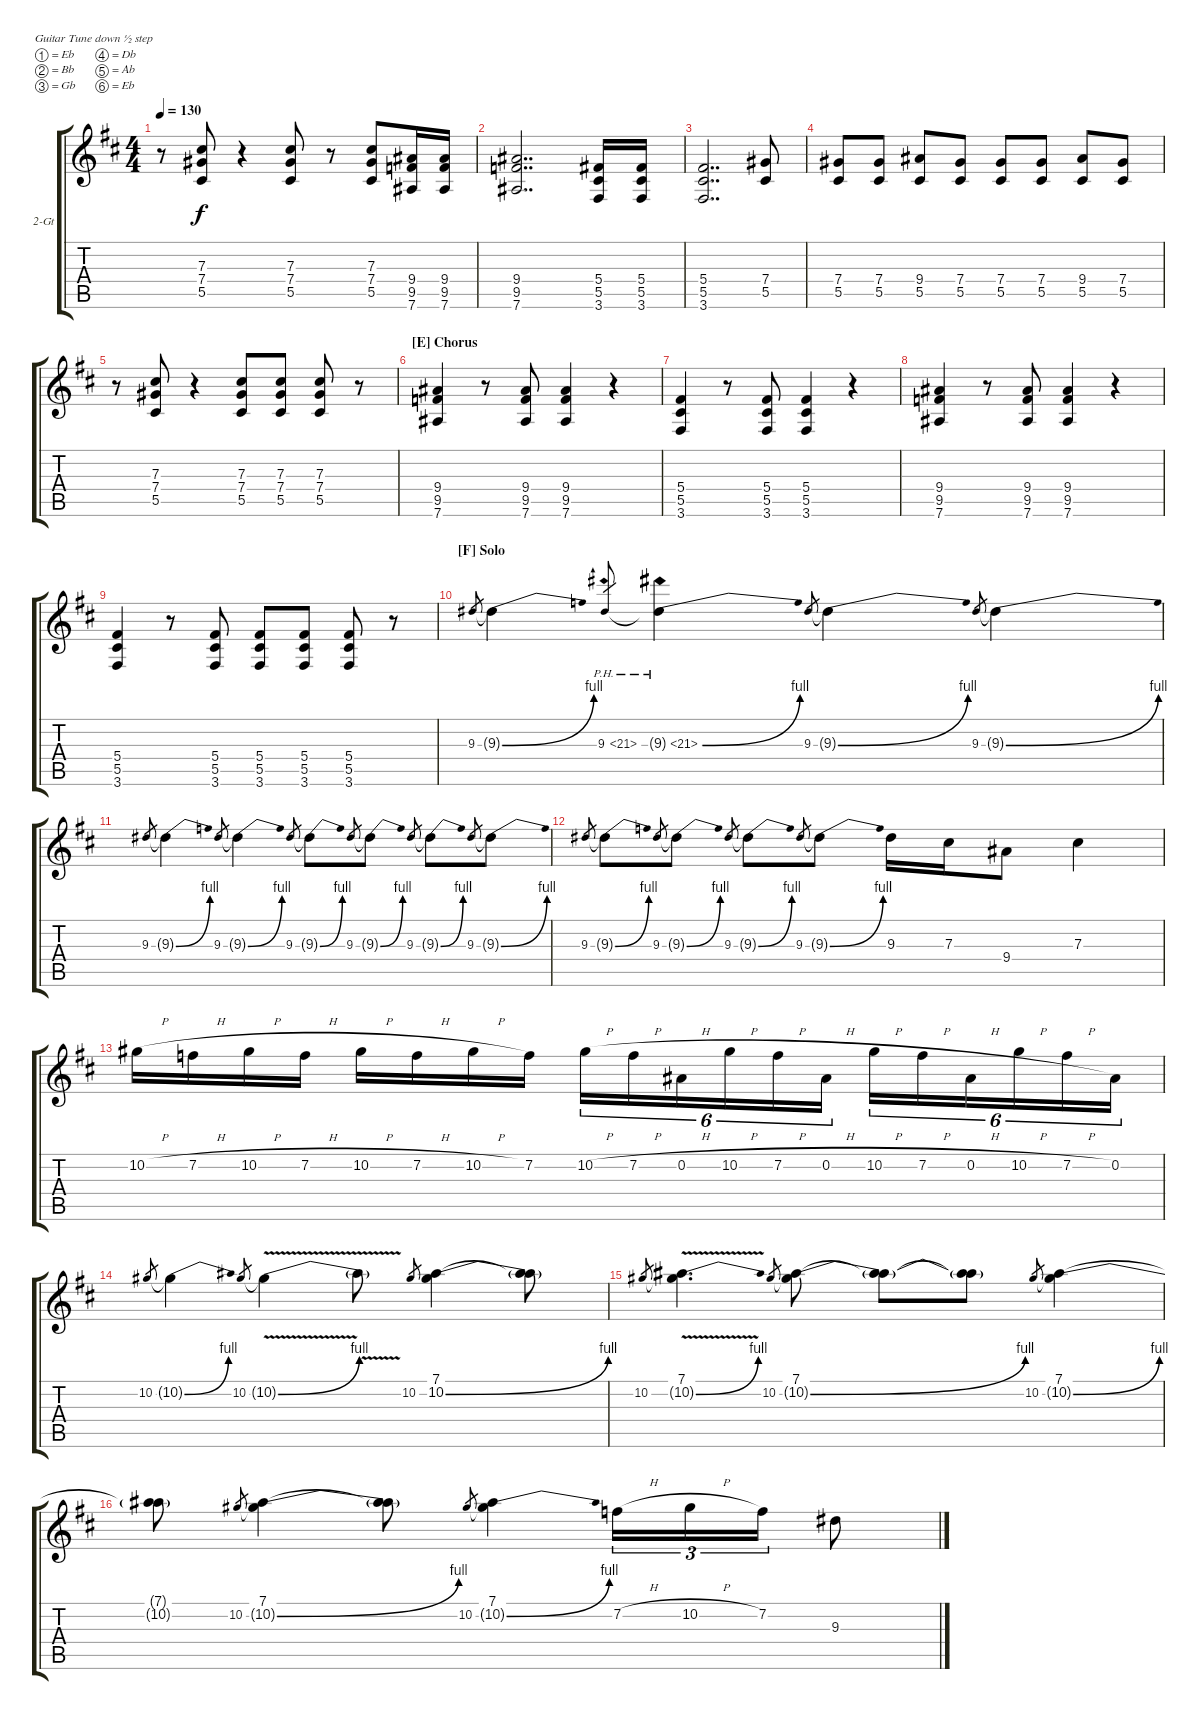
\bracketExtendMode groupsimilarinstruments
\firstSystemTrackNameOrientation horizontal
\otherSystemsTrackNameOrientation horizontal
\track ("Guitar 2" "2-Gt") {instrument distortionguitar}
\staff {score tabs}
\tuning (Eb4 Bb3 Gb3 Db3 Ab2 Eb2)
\ts (4 4)
\tempo 130
\clef g2
\scale
1.06305
\ks d
r.8{dy f} (5.5 7.4 7.3).8 r.4 (5.5 7.4 7.3).8 r.8 (5.5 7.4 7.3).8 (7.6 9.5 9.4).16 (7.6 9.5 9.4).16 |
\scale
0.936948 (7.6 9.5 9.4).2{dd} (3.6 5.5 5.4).16 (3.6 5.5 5.4).16 |
\scale
1.06305 (3.6 5.5 5.4).2{dd} (5.5 7.4).8 |
\scale
0.936948 (5.5 7.4).8 (5.5 7.4).8 (5.5 9.4).8 (5.5 7.4).8 (5.5 7.4).8 (5.5 7.4).8 (5.5 9.4).8 (5.5 7.4).8 |
\scale
1.06305 r.8 (5.5 7.4 7.3).8 r.4 (5.5 7.4 7.3).8 (5.5 7.4 7.3).8 (5.5 7.4 7.3).8 r.8 |
\section ("E" "Chorus")
\scale
0.936948 (7.6 9.5 9.4).4 r.8 (7.6 9.5 9.4).8 (7.6 9.5 9.4).4 r.4 |
\scale
1.06305 (3.6 5.5 5.4).4 r.8 (3.6 5.5 5.4).8 (3.6 5.5 5.4).4 r.4 |
\scale
0.936948 (7.6 9.5 9.4).4 r.8 (7.6 9.5 9.4).8 (7.6 9.5 9.4).4 r.4 |
\scale
1.06305 (3.6 5.5 5.4).4 r.8 (3.6 5.5 5.4).8 (3.6 5.5 5.4).8 (3.6 5.5 5.4).8 (3.6 5.5 5.4).8 r.8 |
\section ("F" "Solo")
\scale
0.936948 9.3.8{gr} 9.3{be (bend 0 0 23.4 4) t}.4 9.3{ph 12}.8{gr} 9.3{be (bend 0 0 18 4) ph 12 t}.4 9.3.8{gr} 9.3{be (bend 0 0 19.8 4) t}.4 9.3.8{gr} 9.3{be (bend 0 0 16.8 4) t}.4 |
\scale
1.06305 9.3.8{gr} 9.3{be (bend 0 0 16.8 4) t}.4 9.3.8{gr} 9.3{be (bend 0 0 16.8 4) t}.4 9.3.8{gr} 9.3{be (bend 0 0 16.8 4) t}.8 9.3.8{gr} 9.3{be (bend 0 0 16.8 4) t}.8 9.3.8{gr} 9.3{be (bend 0 0 16.8 4) t}.8 9.3.8{gr} 9.3{be (bend 0 0 16.8 4) t}.8 |
\scale
0.936948 9.3.8{gr} 9.3{be (bend 0 0 15 4) t}.8 9.3.8{gr} 9.3{be (bend 0 0 15 4) t}.8 9.3.8{gr} 9.3{be (bend 0 0 15 4) t}.8 9.3.8{gr} 9.3{be (bend 0 0 15 4) t}.8 9.3.16 7.3.16 9.4.8 7.3.4 |
\scale
1.06305 10.2{h}.16 7.2{h}.16 10.2{h}.16 7.2{h}.16 10.2{h}.16 7.2{h}.16 10.2{h}.16 7.2.16 10.2{h}.16{tu (6 4)} 7.2{h}.16{tu (6 4)} 0.2{h}.16{tu (6 4)} 10.2{h}.16{tu (6 4)} 7.2{h}.16{tu (6 4)} 0.2{h}.16{tu (6 4)} 10.2{h}.16{tu (6 4)} 7.2{h}.16{tu (6 4)} 0.2{h}.16{tu (6 4)} 10.2{h}.16{tu (6 4)} 7.2{h}.16{tu (6 4)} 0.2.16{tu (6 4)} |
\scale
0.936948 10.2.8{gr} 10.2{be (bend 0 0 15 4) t}.4 10.2.8{gr} 10.2{be (bend 0 0 15 4) v t}.4 10.2{v t}.8 10.2.8{gr} (10.2{be (bend 0 0 15 4)} 7.1).4 (7.1{t} 10.2{t}).8 |
\scale
1.06305 10.2.8{gr} (10.2{be (bend 0 0 15 4) v t} 7.1{v}).4{d} 10.2.8{gr} (10.2{be (bend 0 0 15 4) t} 7.1).8 (7.1{t} 10.2{t}).8 (7.1{t} 10.2{t}).8 10.2.8{gr} (10.2{be (bend 0 0 15 4) t} 7.1).4 |
\scale
0.936948 (10.2{t} 7.1{t}).8 10.2.8{gr} (10.2{be (bend 0 0 15 4) t} 7.1).4 (10.2{t} 7.1{t}).8 10.2.8{gr} (10.2{be (bend 0 0 15 4) t} 7.1).4 7.2{h}.16{tu (3 2)} 10.2{h}.16{tu (3 2)} 7.2.16{tu (3 2)} 9.3.8
